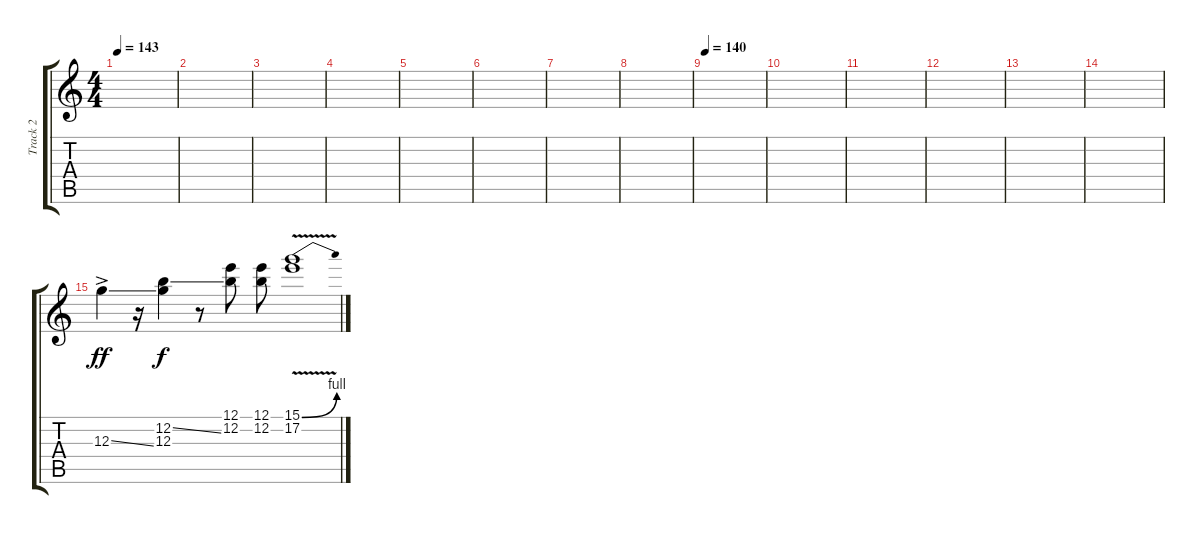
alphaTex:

\track ("Track 2" "Track 2") {instrument overdrivenguitar}
\staff {score tabs}
\tuning (E4 B3 G3 D3 A2 E2) {hide}
\ts (4 4)
\tempo 143
\clef g2
\ks c
|
|
|
|
|
|
|
|
\tempo 140
|
|
|
|
|
|
12.3{ss ac}.4{dy ff} r.16 (12.2{ss} 12.3).4{dy f} r.8 (12.1 12.2).8 (12.1 12.2).8 (15.1{be (bend 0 0 60 4)} 17.2{v}).1
